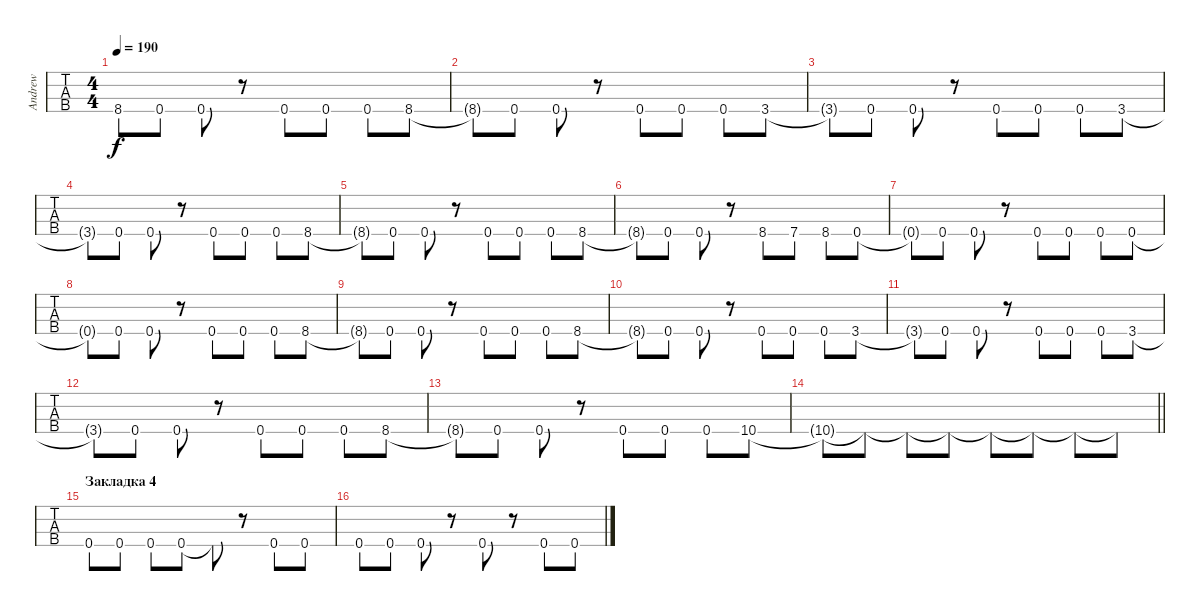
\track ("Andrew" "Andrew") {instrument electricbasspick}
\staff {tabs}
\tuning (G2 D2 A1 D1) {hide}
\ts (4 4)
\tempo 190
\clef f4
\ks c
8.4{t}.8{dy f} 0.4.8 0.4.8 r.8 0.4.8 0.4.8 0.4.8 8.4.8 |
8.4{t}.8 0.4.8 0.4.8 r.8 0.4.8 0.4.8 0.4.8 3.4.8 |
3.4{t}.8 0.4.8 0.4.8 r.8 0.4.8 0.4.8 0.4.8 3.4.8 |
3.4{t}.8 0.4.8 0.4.8 r.8 0.4.8 0.4.8 0.4.8 8.4.8 |
8.4{t}.8 0.4.8 0.4.8 r.8 0.4.8 0.4.8 0.4.8 8.4.8 |
8.4{t}.8 0.4.8 0.4.8 r.8 8.4.8 7.4.8 8.4.8 0.4.8 |
0.4{t}.8 0.4.8 0.4.8 r.8 0.4.8 0.4.8 0.4.8 0.4.8 |
0.4{t}.8 0.4.8 0.4.8 r.8 0.4.8 0.4.8 0.4.8 8.4.8 |
8.4{t}.8 0.4.8 0.4.8 r.8 0.4.8 0.4.8 0.4.8 8.4.8 |
8.4{t}.8 0.4.8 0.4.8 r.8 0.4.8 0.4.8 0.4.8 3.4.8 |
3.4{t}.8 0.4.8 0.4.8 r.8 0.4.8 0.4.8 0.4.8 3.4.8 |
3.4{t}.8 0.4.8 0.4.8 r.8 0.4.8 0.4.8 0.4.8 8.4.8 |
8.4{t}.8 0.4.8 0.4.8 r.8 0.4.8 0.4.8 0.4.8 10.4.8 |
\barLineRight lightlight
10.4{t}.8 10.4{t}.8 10.4{t}.8 10.4{t}.8 10.4{t}.8 10.4{t}.8 10.4{t}.8 10.4{t}.8 |
\section ("" "Закладка 4")
0.4.8 0.4.8 0.4.8 0.4.8 0.4{t}.8 r.8 0.4.8 0.4.8 |
0.4.8 0.4.8 0.4.8 r.8 0.4.8 r.8 0.4.8 0.4.8
